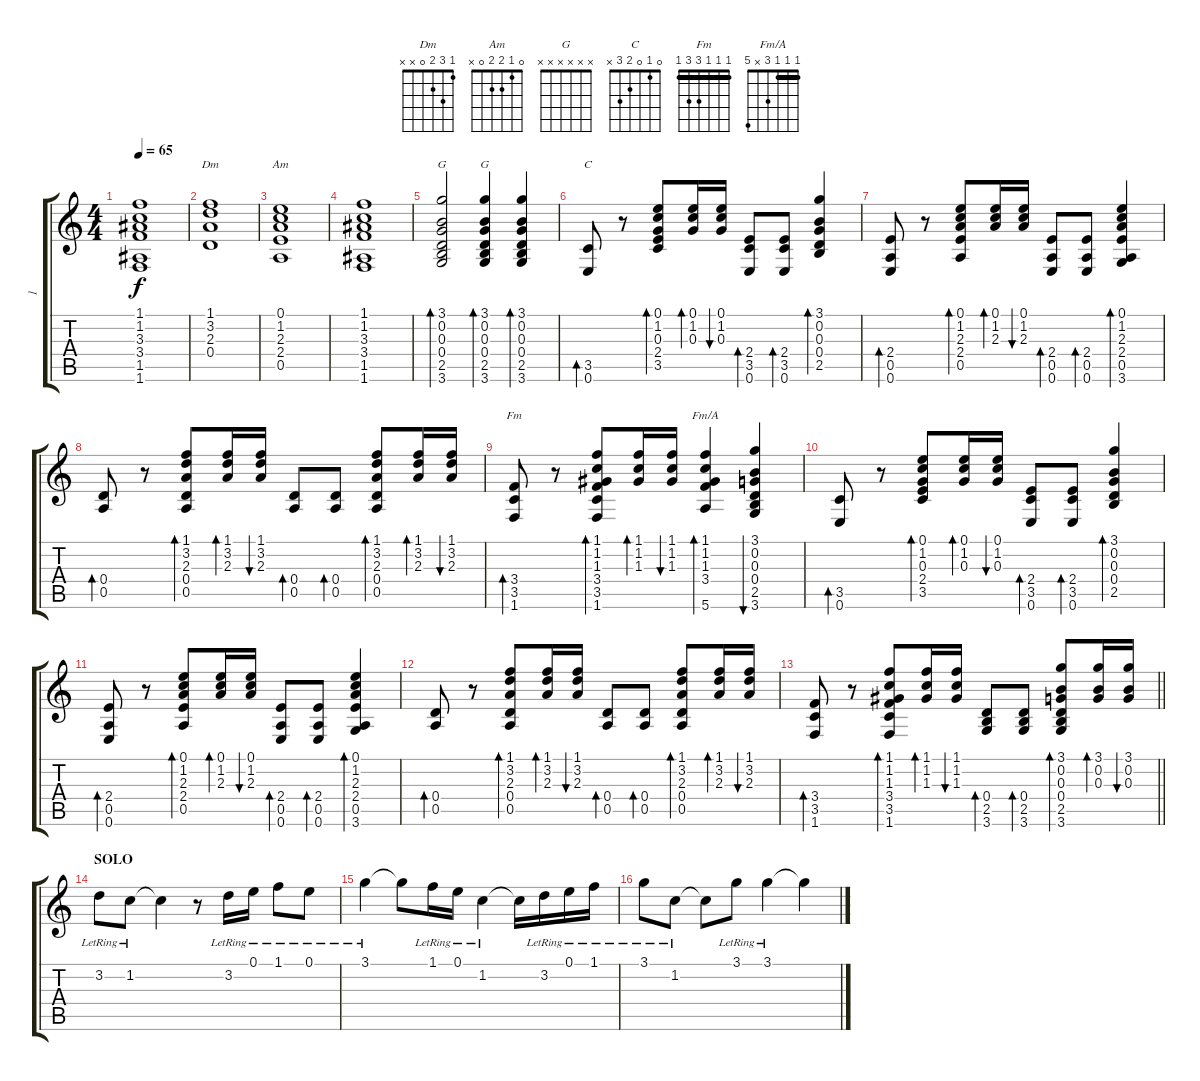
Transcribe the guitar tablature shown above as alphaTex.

\track ("1" "1") {instrument electricguitarclean}
\staff {score tabs}
\tuning (E4 B3 G3 D3 A2 E2) {hide}
\chord ("Dm" 1 3 2 0 x x)
\chord ("Am" 0 1 2 2 0 x)
\chord ("G" 3 0 0 0 2 3)
\chord ("G" x x x x x x)
\chord ("C" 0 1 0 2 3 x)
\chord ("Fm" 1 1 1 3 3 1) {barre 1}
\chord ("Fm/A" 1 1 1 3 x 5) {barre 1}
\ts (4 4)
\tempo 65
\clef g2
\ks c
(1.1 1.2 3.3 3.4 1.5 1.6).1{dy f} |
(1.1 3.2 2.3 0.4).1{ch "Dm"} |
(0.1 1.2 2.3 2.4 0.5).1{ch "Am"} |
(1.1 1.2 3.3 3.4 1.5 1.6).1 |
(3.1 0.2 0.3 0.4 2.5 3.6).2{bd 60 ch "G"} (3.1 0.2 0.3 0.4 2.5 3.6).4{bd 60 ch "G"} (3.1 0.2 0.3 0.4 2.5 3.6).4{bd 60} |
(3.5 0.6).8{bd 60 ch "C"} r.8 (0.1 1.2 0.3 2.4 3.5).8{bd 60} (0.1 1.2 0.3).16{bd 60} (0.1 1.2 0.3).16{bu 60} (2.4 3.5 0.6).8{bd 60} (2.4 3.5 0.6).8{bd 60} (3.1 0.2 0.3 0.4 2.5).4{bd 60} |
(2.4 0.5 0.6).8{bd 60} r.8 (0.1 1.2 2.3 2.4 0.5).8{bd 60} (0.1 1.2 2.3).16{bd 60} (0.1 1.2 2.3).16{bu 60} (2.4 0.5 0.6).8{bd 60} (2.4 0.5 0.6).8{bd 60} (0.1 1.2 2.3 2.4 0.5 3.6).4{bd 60} |
(0.4 0.5).8{bd 60} r.8 (1.1 3.2 2.3 0.4 0.5).8{bd 60} (1.1 3.2 2.3).16{bd 60} (1.1 3.2 2.3).16{bu 60} (0.4 0.5).8{bd 60} (0.4 0.5).8{bd 60} (1.1 3.2 2.3 0.4 0.5).8{bd 60} (1.1 3.2 2.3).16{bd 60} (1.1 3.2 2.3).16{bu 60} |
(3.4 3.5 1.6).8{bd 60 ch "Fm"} r.8 (1.1 1.2 1.3 3.4 3.5 1.6).8{bd 60} (1.1 1.2 1.3).16{bd 60} (1.1 1.2 1.3).16{bu 60} (1.1 1.2 1.3 3.4 5.6).4{bd 60 ch "Fm/A"} (3.1 0.2 0.3 0.4 2.5 3.6).4{bu 60} |
(3.5 0.6).8{bd 60} r.8 (0.1 1.2 0.3 2.4 3.5).8{bd 60} (0.1 1.2 0.3).16{bd 60} (0.1 1.2 0.3).16{bu 60} (2.4 3.5 0.6).8{bd 60} (2.4 3.5 0.6).8{bd 60} (3.1 0.2 0.3 0.4 2.5).4{bd 60} |
(2.4 0.5 0.6).8{bd 60} r.8 (0.1 1.2 2.3 2.4 0.5).8{bd 60} (0.1 1.2 2.3).16{bd 60} (0.1 1.2 2.3).16{bu 60} (2.4 0.5 0.6).8{bd 60} (2.4 0.5 0.6).8{bd 60} (0.1 1.2 2.3 2.4 0.5 3.6).4{bd 60} |
(0.4 0.5).8{bd 60} r.8 (1.1 3.2 2.3 0.4 0.5).8{bd 60} (1.1 3.2 2.3).16{bd 60} (1.1 3.2 2.3).16{bu 60} (0.4 0.5).8{bd 60} (0.4 0.5).8{bd 60} (1.1 3.2 2.3 0.4 0.5).8{bd 60} (1.1 3.2 2.3).16{bd 60} (1.1 3.2 2.3).16{bu 60} |
\barLineRight lightlight
(3.4 3.5 1.6).8{bd 60} r.8 (1.1 1.2 1.3 3.4 3.5 1.6).8{bd 60} (1.1 1.2 1.3).16{bd 60} (1.1 1.2 1.3).16{bu 60} (0.4 2.5 3.6).8{bd 60} (0.4 2.5 3.6).8{bd 60} (3.1 0.2 0.3 0.4 2.5 3.6).8{bd 60} (3.1 0.2 0.3).16{bd 60} (3.1 0.2 0.3).16{bu 60} |
\section ("" "SOLO")
3.2{lr}.8 1.2{lr}.8 1.2{t}.4 r.8 3.2{lr}.16 0.1{lr}.16 1.1{lr}.8 0.1{lr}.8 |
3.1{lr}.4 3.1{t}.8 1.1{lr}.16 0.1{lr}.16 1.2{lr}.4 1.2{t}.16 3.2{lr}.16 0.1{lr}.16 1.1{lr}.16 |
3.1{lr}.8 1.2{lr}.8 1.2{t}.8 3.1{lr}.8 3.1{lr}.4 3.1{t}.4
